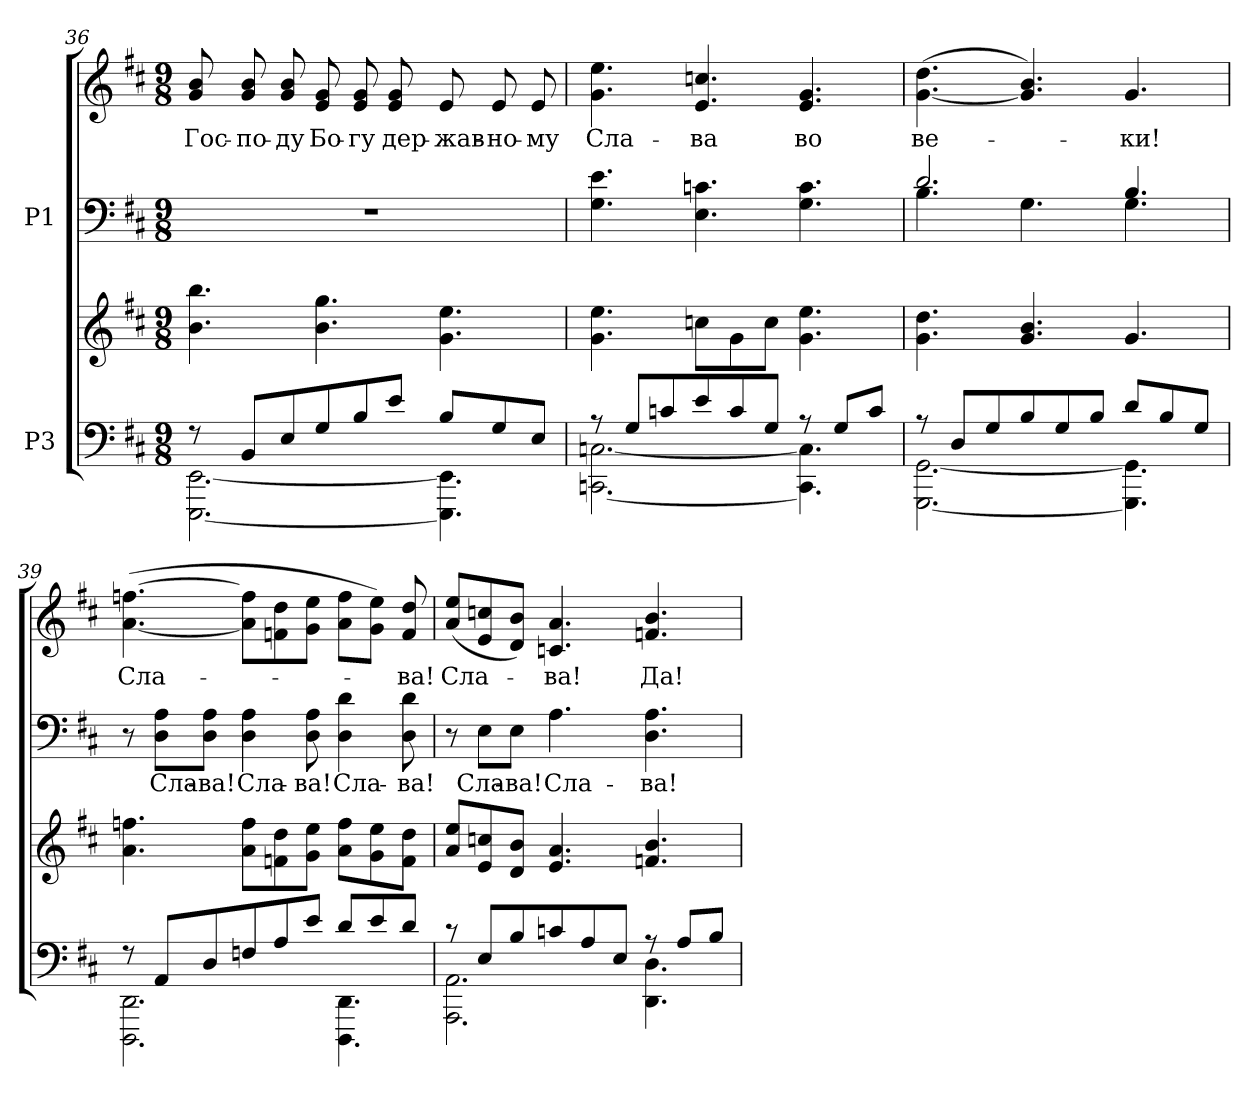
**kern	**kern	**kern	**text	**kern	**text
*part2	*part2	*part1	*part1	*part1	*part1
*staff4	*staff3	*staff2	*staff2	*staff1	*staff1
*I"P3	*	*I"P1	*	*	*
!!LO:LB:g=z
*clefF4	*clefG2	*clefF4	*	*clefG2	*
*k[f#c#]	*k[f#c#]	*k[f#c#]	*	*k[f#c#]	*
*b:	*b:	*b:	*	*b:	*
*M9/8	*M9/8	*M9/8	*	*M9/8	*
=36	=36	=36	=36	=36	=36
*^	*	*	*	*	*
!	!	!	!LO:N:vis=1	!	!	!
!	!	!	!	!	!	!LO:LY:b:color=#000000
8r	[<2.EEEi\ [<2.EEi	4.bi\ 4.bbi	8%9r	.	8gi/ 8bi	Гос-
!	!	!	!	!	!	!LO:LY:b:color=#000000
8BBi/L	.	.	.	.	8gi/ 8bi	-по-
!	!	!	!	!	!	!LO:LY:b:color=#000000
8Ei/	.	.	.	.	8gi/ 8bi	-ду
!	!	!	!	!	!	!LO:LY:b:color=#000000
8Gi/	.	4.bi\ 4.ggi	.	.	8ei/ 8gi	Бо-
!	!	!	!	!	!	!LO:LY:b:color=#000000
8Bi/	.	.	.	.	8ei/ 8gi	-гу
!	!	!	!	!	!	!LO:LY:b:color=#000000
8ei/J	.	.	.	.	8ei/ 8gi	дер-
!	!	!	!	!	!	!LO:LY:b:color=#000000
8Bi/L	4.EEEi\] 4.EEi]	4.gi\ 4.eei	.	.	8ei/	-жав-
!	!	!	!	!	!	!LO:LY:b:color=#000000
8Gi/	.	.	.	.	8ei/	-но-
!	!	!	!	!	!	!LO:LY:b:color=#000000
8Ei/J	.	.	.	.	8ei/	-му
=37	=37	=37	=37	=37	=37	=37
!	!	!	!	!	!	!LO:LY:b:color=#000000
8r	[<2.CCni\ [<2.Cni	4.gi\ 4.eei	4.Gi\ 4.ei	.	4.gi\ 4.eei	Сла-
8Gi/L	.	.	.	.	.	.
8cni/	.	.	.	.	.	.
!	!	!	!	!	!	!LO:LY:b:color=#000000
8ei/	.	8ccni\L	4.Ei\ 4.cni	.	4.ei/ 4.ccni	-ва
8ci/	.	8gi\	.	.	.	.
8Gi/J	.	8cci\J	.	.	.	.
!	!	!	!	!	!	!LO:LY:b:color=#000000
8r	4.CCi\] 4.Ci]	4.gi\ 4.eei	4.Gi\ 4.ci	.	4.ei/ 4.gi	во
8Gi/L	.	.	.	.	.	.
8ci/J	.	.	.	.	.	.
=38	=38	=38	=38	=38	=38	=38
*	*	*	*^	*	*	*
!	!	!	!	!	!	!	!LO:LY:b:color=#000000
8r	[<2.GGGi\ [<2.GGi	4.gi\ 4.ddi	2.di/	4.Bi\	.	([<4.gi\ 4.ddi	ве-
8Di/L	.	.	.	.	.	.	.
8Gi/	.	.	.	.	.	.	.
8Bi/	.	4.gi/ 4.bi	.	4.Gi\	.	4.gi/] 4.bi)	.
8Gi/	.	.	.	.	.	.	.
8Bi/J	.	.	.	.	.	.	.
!	!	!	!	!	!	!	!LO:LY:b:color=#000000
8di/L	4.GGGi\] 4.GGi]	4.gi/	4.Bi/	4.Gi\	.	4.gi/	-ки!
8Bi/	.	.	.	.	.	.	.
8Gi/J	.	.	.	.	.	.	.
*	*	*	*v	*v	*	*	*
!!LO:PB:g=z
=39	=39	=39	=39	=39	=39	=39
!	!	!	!	!	!	!LO:LY:b:color=#000000
8r	2.DDDi\ 2.DDi	4.ai\ 4.ffni	8r	.	([<4.ai\ [>4.ffni	Сла-
!	!	!	!	!LO:LY:a:color=#000000	!	!
8AAi/L	.	.	8Di\ 8Ai\L	Сла-	.	.
!	!	!	!	!LO:LY:a:color=#000000	!	!
8Di/	.	.	8Di\ 8Ai\J	-ва!	.	.
!	!	!	!	!LO:LY:a:color=#000000	!	!
8Fni/	.	8ai\ 8ffiL	4Di\ 4Ai	Сла-	8ai\] 8ffi]L	.
8Ai/	.	8fni\ 8ddi	.	.	8fni\ 8ddi	.
!	!	!	!	!LO:LY:a:color=#000000	!	!
8ei/J	.	8gi\ 8eeiJ	8Di\ 8Ai	-ва!	8gi\ 8eeiJ	.
!	!	!	!	!LO:LY:a:color=#000000	!	!
8di/L	4.DDDi\ 4.DDi	8ai\ 8ffiL	4Di\ 4di	Сла-	8ai\ 8ffiL	.
8ei/	.	8gi\ 8eei	.	.	8gi\ 8eeiJ)	.
!	!	!	!	!LO:LY:a:color=#000000	!	!
!	!	!	!	!	!	!LO:LY:b:color=#000000
8di/J	.	8fi\ 8ddiJ	8Di\ 8di	-ва!	8fi/ 8ddi	-ва!
=40	=40	=40	=40	=40	=40	=40
!	!	!	!	!	!	!LO:LY:b:color=#000000
8r	2.AAAi\ 2.AAi	8ai/ 8eeiL	8r	.	(8ai/ 8eeiL	Сла-
!	!	!	!	!LO:LY:a:color=#000000	!	!
8Ei/L	.	8ei/ 8ccni	8Ei\L	Сла-	8ei/ 8ccni	.
!	!	!	!	!LO:LY:a:color=#000000	!	!
8Bi/	.	8di/ 8biJ	8Ei\J	-ва!	8di/ 8biJ)	.
!	!	!	!	!LO:LY:a:color=#000000	!	!
!	!	!	!	!	!	!LO:LY:b:color=#000000
8cni/	.	4.ei/ 4.ai	4.Ai\	Сла-	4.cni/ 4.ai	-ва!
8Ai/	.	.	.	.	.	.
8Ei/J	.	.	.	.	.	.
!	!	!	!	!LO:LY:a:color=#000000	!	!
!	!	!	!	!	!	!LO:LY:b:color=#000000
8r	4.DDi\ 4.Di	4.fni/ 4.bi	4.Di\ 4.Ai	-ва!	4.fni/ 4.bi	Да!
8Ai/L	.	.	.	.	.	.
8Bi/J	.	.	.	.	.	.
*v	*v	*	*	*	*	*
=	=	=	=	=	=
*-	*-	*-	*-	*-	*-
